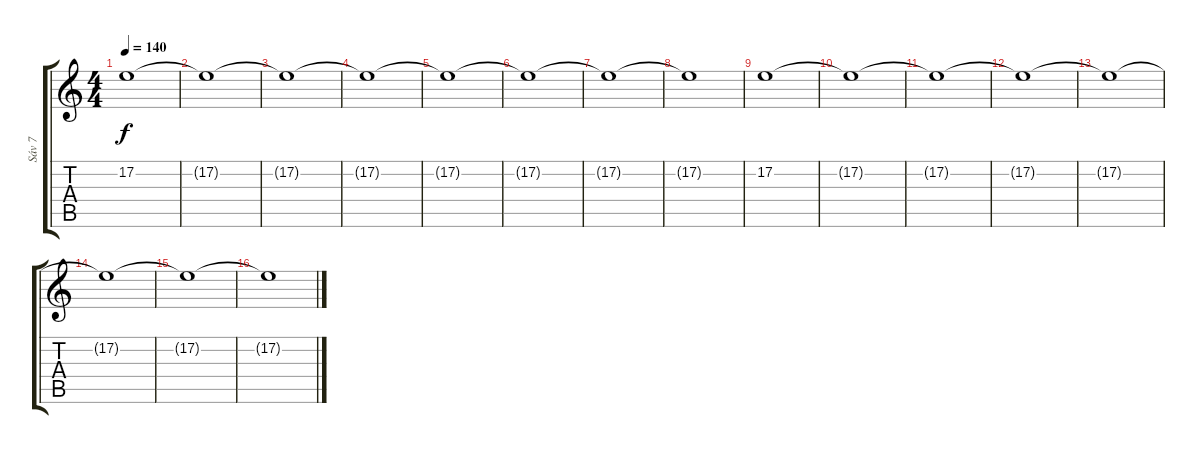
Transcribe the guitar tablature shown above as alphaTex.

\track ("Sáv 7" "Sáv 7") {instrument stringensemble2}
\staff {score tabs}
\tuning (E4 B3 G3 D3 A2 E2) {hide}
\ts (4 4)
\tempo 140
\clef g2
\ks c
17.2.1{dy f} |
17.2{t}.1 |
17.2{t}.1 |
17.2{t}.1 |
17.2{t}.1 |
17.2{t}.1 |
17.2{t}.1 |
17.2{t}.1 |
17.2.1 |
17.2{t}.1 |
17.2{t}.1 |
17.2{t}.1 |
17.2{t}.1 |
17.2{t}.1 |
17.2{t}.1 |
17.2{t}.1
